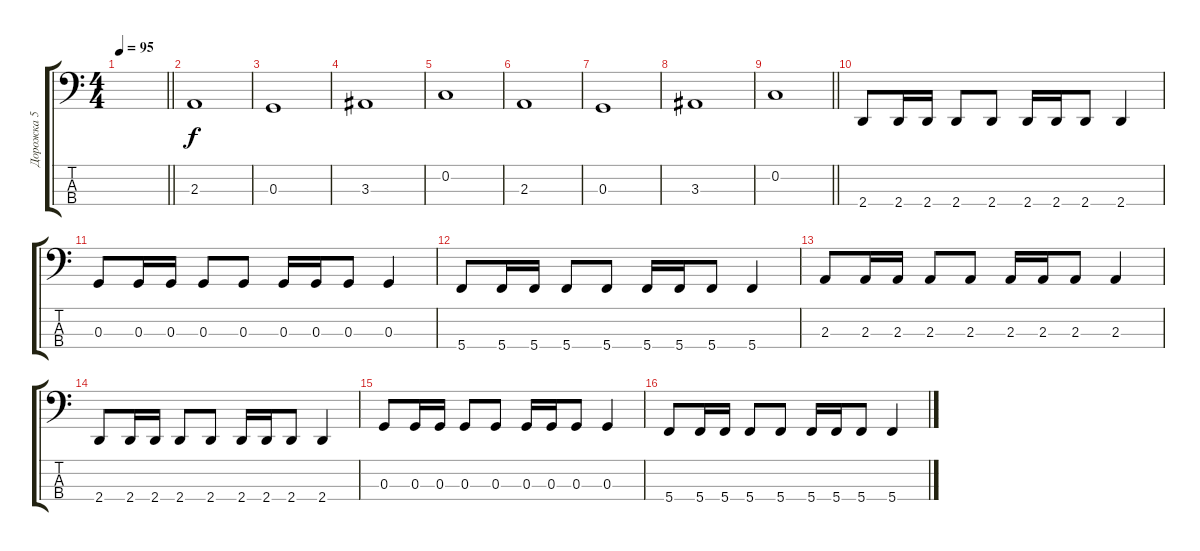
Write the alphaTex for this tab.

\track ("Дорожка 5" "Дорожка 5") {instrument electricbassfinger}
\staff {score tabs}
\tuning (F2 C2 G1 C1) {hide}
\ts (4 4)
\tempo 95
\clef f4
\barLineRight lightlight
\ks c
|
\section ("" "")
2.3.1 |
0.3.1 |
3.3.1 |
0.2.1 |
2.3.1 |
0.3.1 |
3.3.1 |
\barLineRight lightlight
0.2.1 |
\section ("" "")
2.4.8 2.4.16 2.4.16 2.4.8 2.4.8 2.4.16 2.4.16 2.4.8 2.4.4 |
0.3.8 0.3.16 0.3.16 0.3.8 0.3.8 0.3.16 0.3.16 0.3.8 0.3.4 |
5.4.8 5.4.16 5.4.16 5.4.8 5.4.8 5.4.16 5.4.16 5.4.8 5.4.4 |
2.3.8 2.3.16 2.3.16 2.3.8 2.3.8 2.3.16 2.3.16 2.3.8 2.3.4 |
2.4.8 2.4.16 2.4.16 2.4.8 2.4.8 2.4.16 2.4.16 2.4.8 2.4.4 |
0.3.8 0.3.16 0.3.16 0.3.8 0.3.8 0.3.16 0.3.16 0.3.8 0.3.4 |
5.4.8 5.4.16 5.4.16 5.4.8 5.4.8 5.4.16 5.4.16 5.4.8 5.4.4
